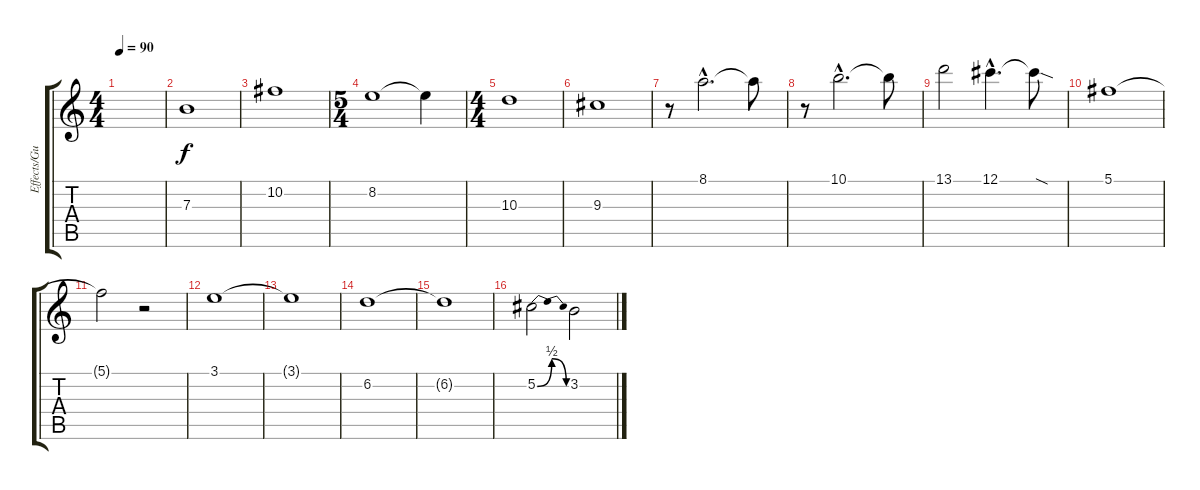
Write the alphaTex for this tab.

\track ("Effects/Guitar" "Effects/Gu") {instrument guitarharmonics}
\staff {score tabs}
\tuning (Db4 Ab3 E3 B2 Gb2 Db2) {hide}
\ts (4 4)
\tempo 90
\clef g2
\ks c
|
7.3.1{balance 10 instrument electricguitarjazz} |
10.2.1 |
\ts (5 4)
8.2.1 8.2{t}.4 |
\ts (4 4)
10.3.1 |
9.3.1 |
r.8 8.1{hac}.2{d} 8.1{t}.8 |
r.8 10.1{hac}.2{d} 10.1{t}.8 |
13.1.2 12.1{hac}.4{d} 12.1{sod t}.8 |
5.1.1{volume 0} |
5.1{t}.2 r.2 |
3.1.1{volume 7} |
3.1{t}.1 |
6.2.1 |
6.2{t}.1 |
5.2{be (bendrelease 0 0 21 2 21 2 60 0)}.2 3.2.2
